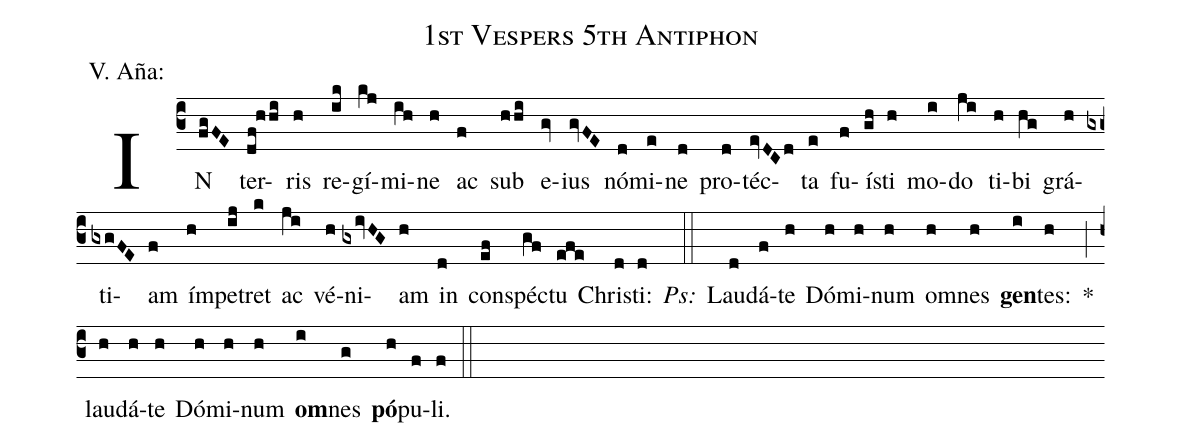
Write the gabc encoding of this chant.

name: 1st Vespers 5th Antiphon;
annotation:V. Aña:;
%%
(c3)IN(fgFE) ter(df!hhi)ris(h) re(ik)gí(kj)mi(ih)ne(h) ac(f) sub(hhi) e(gv)ius(gvFE) nó(d)mi(e)ne(d) pro(d)téc(evDCd)ta(e) fu(f)í(gh)sti(h) mo(i)do(ji) ti(h)bi(hg) grá(h)ti(gxgFE)am(f) ím(h)pe(ij)tret(k) ac(ji) vé(h)ni(gxivHG)am(h) in(d) con(ef)spéc(gf)tu(efe) Chri(d)sti:(d) <i>Ps:</i>(::) Lau(d)dá(f)te(h) Dó(h)mi(h)num(h) om(h)nes(h) <b>gen</b>(i)tes:(h) *(;) lau(h)dá(h)te(h) Dó(h)mi(h)num(h) <b>om</b>(i)nes(g) <b>pó</b>(h)pu(f)li.(f) (::)
